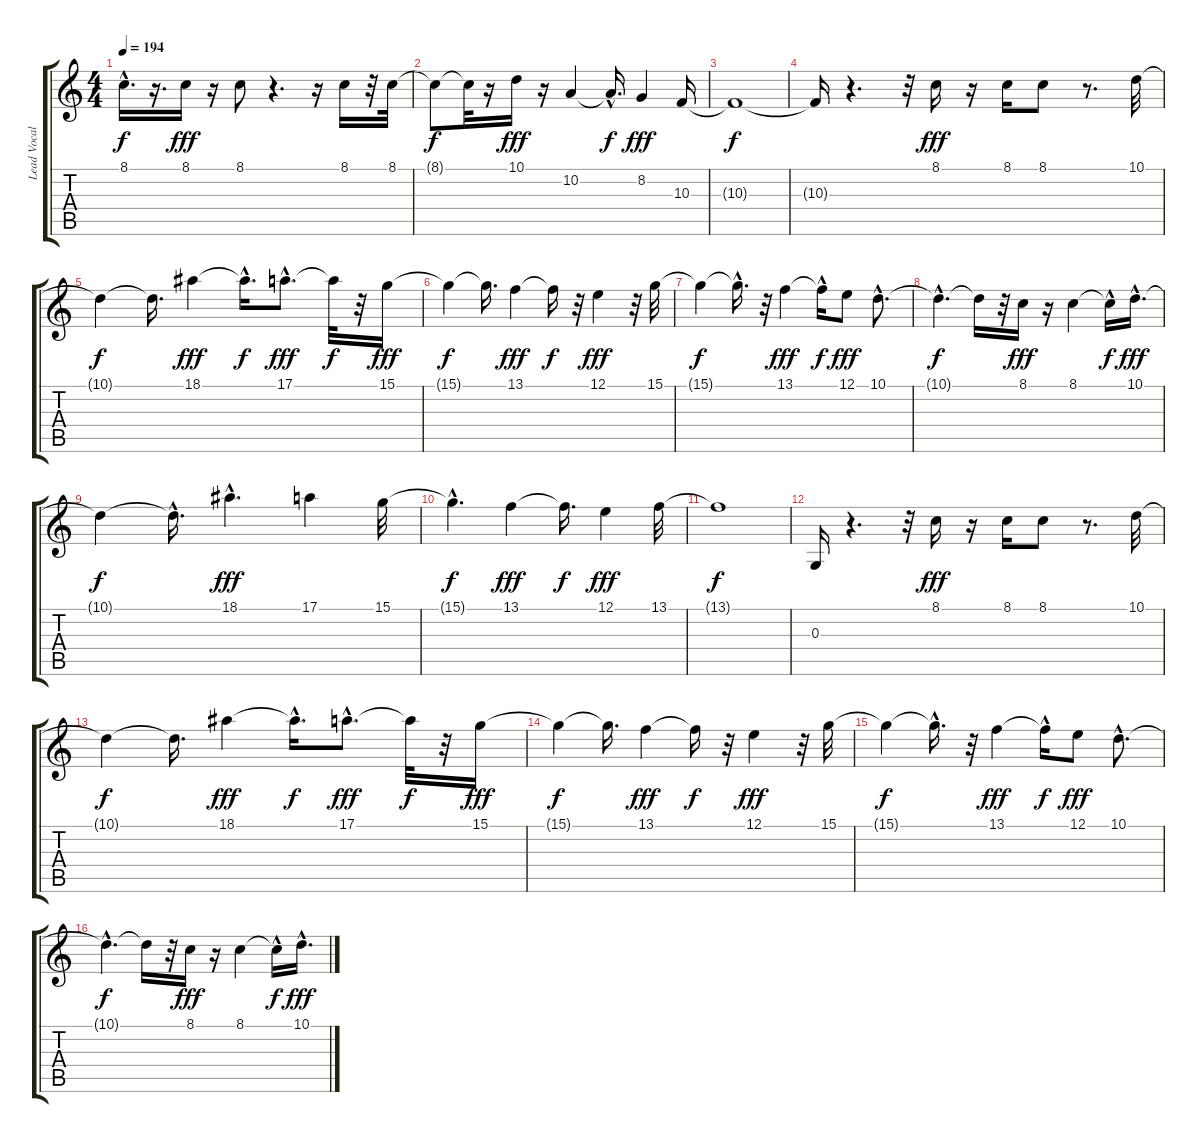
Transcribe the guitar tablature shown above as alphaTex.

\track ("Lead Vocals" "Lead Vocal") {instrument tangoaccordion}
\staff {score tabs}
\tuning (E4 B3 G3 D3 A2 E2) {hide}
\ts (4 4)
\tempo 194
\clef g2
\ks c
8.1{hac t}.16{d dy f} r.16{d} 8.1.16{dy fff} r.16 8.1.8 r.4{d} r.16 8.1.16 r.32 8.1.32 |
8.1{t}.8{dy f} 8.1{t}.32 r.16 10.1.16{dy fff} r.16 10.2.4 10.2{hac t}.16{d dy f} 8.2.4{dy fff} 10.3.16 |
10.3{t}.1{dy f} |
10.3{t}.16 r.4{d} r.32 8.1.16{dy fff} r.16 8.1.16 8.1.8 r.8{d} 10.1.32 |
10.1{t}.4{dy f} 10.1{t}.16{d} 18.1.4{dy fff} 18.1{hac t}.16{d dy f} 17.1{hac}.8{d dy fff} 17.1{t}.32{dy f} r.32 15.1.16{dy fff} |
15.1{t}.4{dy f} 15.1{t}.16{d} 13.1.4{dy fff} 13.1{t}.16{dy f} r.32 12.1.4{dy fff} r.32 15.1.32 |
15.1{t}.4{dy f} 15.1{hac t}.16{d} r.32 13.1.4{dy fff} 13.1{hac t}.16{dy f} 12.1.8{dy fff} 10.1{hac}.8{d} |
10.1{hac t}.4{d dy f} 10.1{t}.16 r.32 8.1.16{dy fff} r.16 8.1.4 8.1{hac t}.16{dy f} 10.1{hac}.16{d dy fff} |
10.1{t}.4{dy f} 10.1{hac t}.16{d} 18.1{hac}.4{d dy fff} 17.1.4 15.1.32 |
15.1{hac t}.4{d dy f} 13.1.4{dy fff} 13.1{t}.16{d dy f} 12.1.4{dy fff} 13.1.32 |
13.1{t}.1{dy f} |
0.3.16 r.4{d} r.32 8.1.16{dy fff} r.16 8.1.16 8.1.8 r.8{d} 10.1.32 |
10.1{t}.4{dy f} 10.1{t}.16{d} 18.1.4{dy fff} 18.1{hac t}.16{d dy f} 17.1{hac}.8{d dy fff} 17.1{t}.32{dy f} r.32 15.1.16{dy fff} |
15.1{t}.4{dy f} 15.1{t}.16{d} 13.1.4{dy fff} 13.1{t}.16{dy f} r.32 12.1.4{dy fff} r.32 15.1.32 |
15.1{t}.4{dy f} 15.1{hac t}.16{d} r.32 13.1.4{dy fff} 13.1{hac t}.16{dy f} 12.1.8{dy fff} 10.1{hac}.8{d} |
10.1{hac t}.4{d dy f} 10.1{t}.16 r.32 8.1.16{dy fff} r.16 8.1.4 8.1{hac t}.16{dy f} 10.1{hac}.16{d dy fff}
